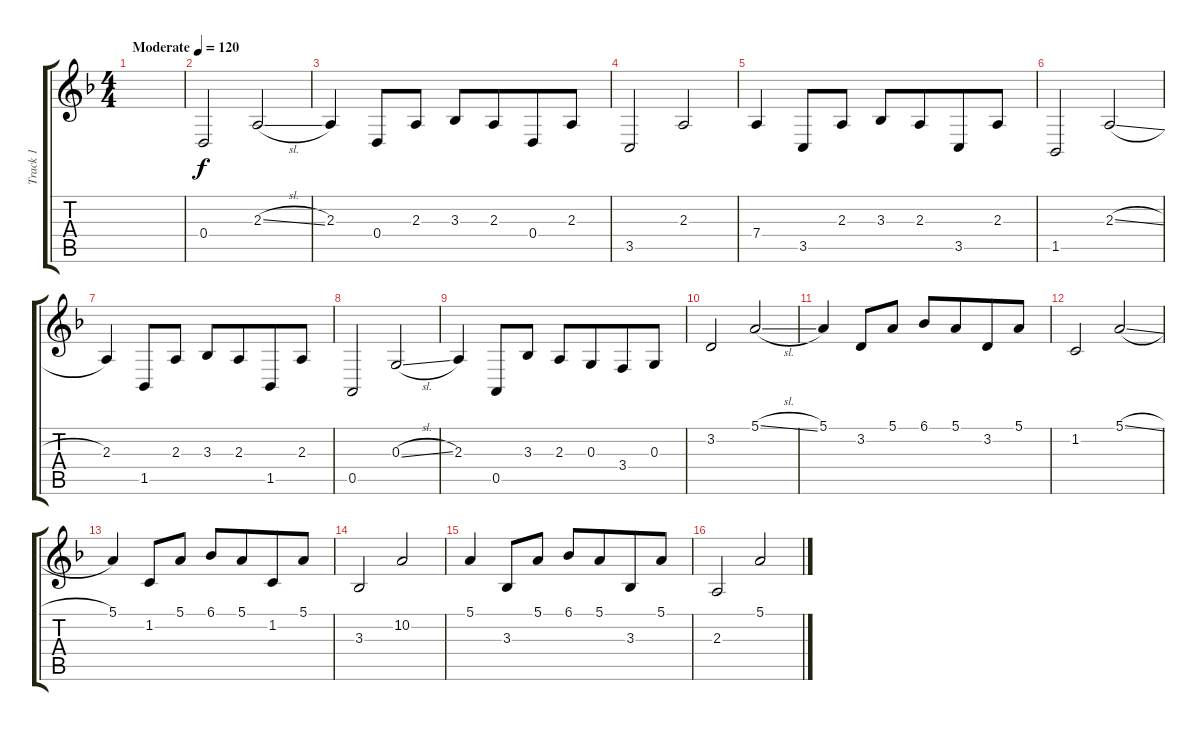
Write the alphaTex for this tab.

\track ("Track 1" "Track 1") {instrument violin}
\staff {score tabs}
\tuning (E4 B3 G3 D3 A2 E2) {hide}
\ts (4 4)
\tempo (120 "Moderate")
\clef g2
\ks f
|
0.4.2 2.3{sl}.2 |
2.3.4 0.4.8 2.3.8 3.3.8{beam Up} 2.3.8{beam Up beam merge} 0.4.8 2.3.8 |
3.5.2 2.3.2 |
7.4.4 3.5.8 2.3.8 3.3.8{beam Up beam merge} 2.3.8{beam merge} 3.5.8{beam merge} 2.3.8 |
1.5.2 2.3{sl}.2 |
2.3.4 1.5.8 2.3.8 3.3.8{beam Up} 2.3.8{beam Up beam merge} 1.5.8 2.3.8 |
0.5.2 0.3{sl}.2 |
2.3.4 0.5.8 3.3.8 2.3.8 0.3.8{beam merge} 3.4.8 0.3.8 |
3.2.2 5.1{sl}.2 |
5.1.4 3.2.8 5.1.8 6.1.8{beam merge} 5.1.8{beam merge} 3.2.8{beam merge} 5.1.8 |
1.2.2 5.1{sl}.2 |
5.1.4 1.2.8 5.1.8 6.1.8 5.1.8{beam merge} 1.2.8 5.1.8 |
3.3.2 10.2.2 |
5.1.4 3.3.8{beam Up beam merge} 5.1.8{beam Up} 6.1.8 5.1.8{beam merge} 3.3.8{beam merge} 5.1.8 |
2.3.2 5.1{sl}.2
